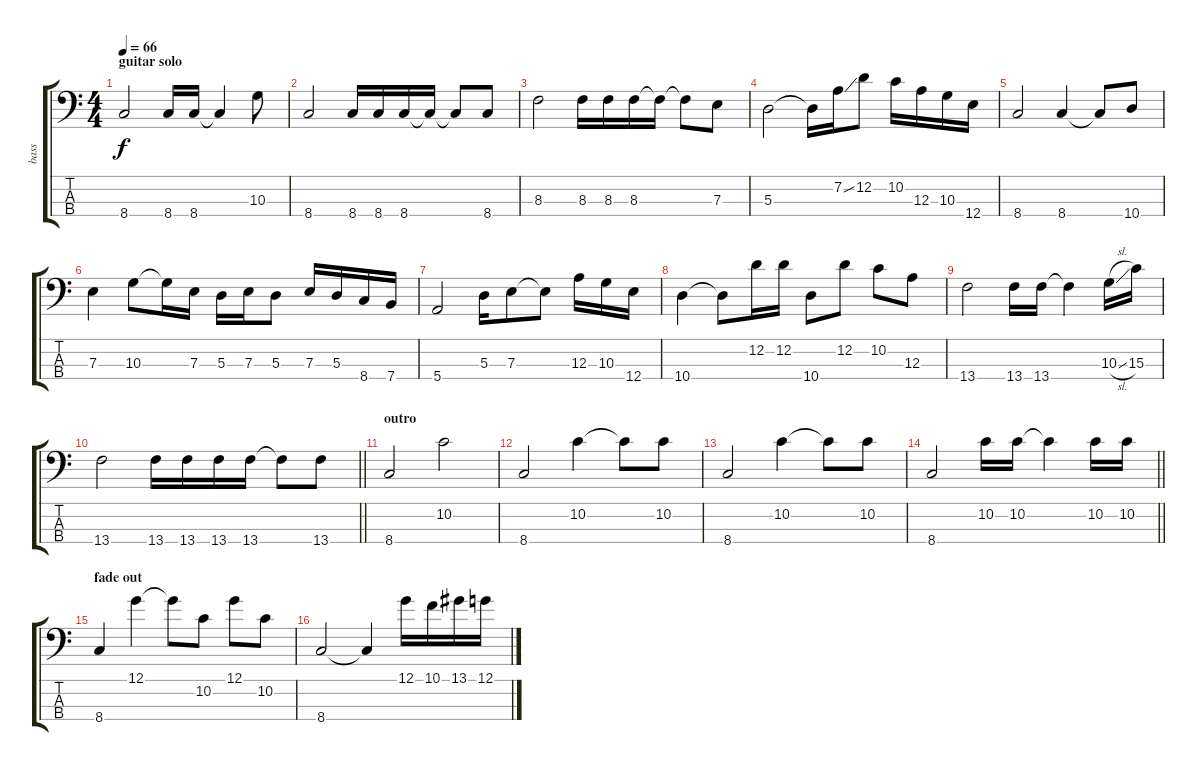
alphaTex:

\track ("bass" "bass") {instrument electricbassfinger}
\staff {score tabs}
\tuning (G2 D2 A1 E1) {hide}
\ts (4 4)
\section ("" "guitar solo")
\tempo 66
\clef f4
\ks c
8.4.2{dy f} 8.4.16 8.4.16 8.4{t}.4 10.3.8 |
8.4.2 8.4.16 8.4.16 8.4.16 8.4{t}.16 8.4{t}.8 8.4.8 |
8.3.2 8.3.16 8.3.16 8.3.16 8.3{t}.16 8.3{t}.8 7.3.8 |
5.3.2 5.3{t}.16 7.2{ss}.16 12.2.8 10.2.16 12.3.16 10.3.16 12.4.16 |
8.4.2 8.4.4 8.4{t}.8 10.4.8 |
7.3.4 10.3.8 10.3{t}.16 7.3.16 5.3.16 7.3.16 5.3.8 7.3.16 5.3.16 8.4.16 7.4.16 |
5.4.2 5.3.16 7.3.8 7.3{t}.8 12.3.16 10.3.16 12.4.16 |
10.4.4 10.4{t}.8 12.2.16 12.2.16 10.4.8 12.2.8 10.2.8 12.3.8 |
13.4.2 13.4.16 13.4.16 13.4{t}.4 10.3{sl}.16 15.3.16 |
\barLineRight lightlight
13.4.2 13.4.16 13.4.16 13.4.16 13.4.16 13.4{t}.8 13.4.8 |
\section ("" "outro")
8.4.2 10.2.2 |
8.4.2 10.2.4 10.2{t}.8 10.2.8 |
8.4.2 10.2.4 10.2{t}.8 10.2.8 |
\barLineRight lightlight
8.4.2 10.2.16 10.2.16 10.2{t}.4 10.2.16 10.2.16 |
\section ("" "fade out")
8.4.4 12.1.4 12.1{t}.8 10.2.8 12.1.8 10.2.8 |
8.4.2 8.4{t}.4 12.1.16 10.1.16 13.1.16 12.1.16
